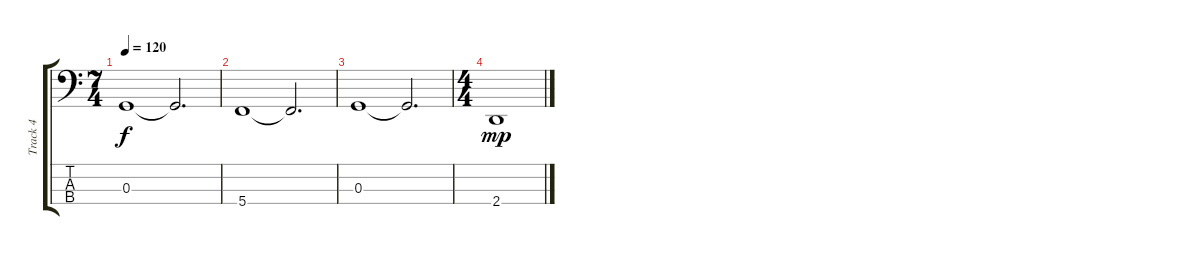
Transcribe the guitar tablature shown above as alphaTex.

\track ("Track 4" "Track 4") {instrument electricbasspick}
\staff {score tabs}
\tuning (F2 C2 G1 C1) {hide}
\ts (7 4)
\tempo 120
\clef f4
\ks c
0.3.1{dy f} 0.3{t}.2{d} |
5.4.1 5.4{t}.2{d} |
0.3.1 0.3{t}.2{d} |
\ts (4 4)
2.4.1{dy mp}
